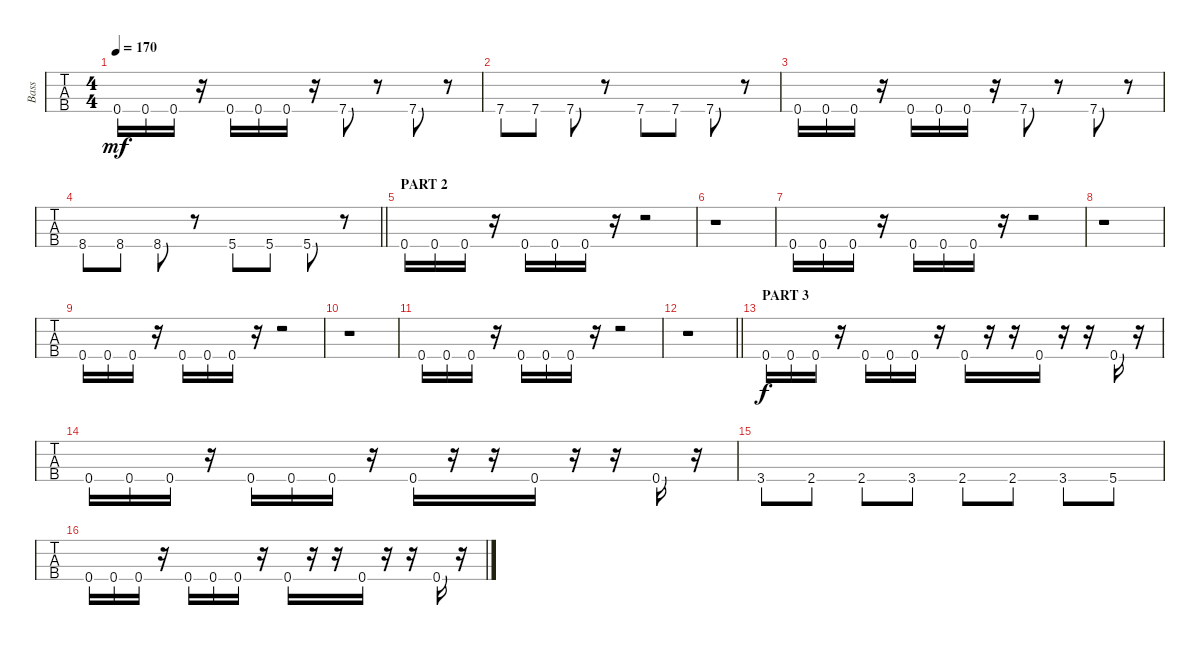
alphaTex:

\track ("Bass" "Bass") {instrument electricbasspick}
\staff {tabs}
\tuning (F2 C2 G1 C1) {hide}
\ts (4 4)
\tempo 170
\clef f4
\ks c
0.4.16{dy mf} 0.4.16 0.4.16 r.16 0.4.16 0.4.16 0.4.16 r.16 7.4.8 r.8 7.4.8 r.8 |
7.4.8 7.4.8 7.4.8 r.8 7.4.8 7.4.8 7.4.8 r.8 |
0.4.16 0.4.16 0.4.16 r.16 0.4.16 0.4.16 0.4.16 r.16 7.4.8 r.8 7.4.8 r.8 |
\barLineRight lightlight
8.4.8 8.4.8 8.4.8 r.8 5.4.8 5.4.8 5.4.8 r.8 |
\section ("" "PART 2")
0.4.16 0.4.16 0.4.16 r.16 0.4.16 0.4.16 0.4.16 r.16 r.2 |
r.1 |
0.4.16 0.4.16 0.4.16 r.16 0.4.16 0.4.16 0.4.16 r.16 r.2 |
r.1 |
0.4.16 0.4.16 0.4.16 r.16 0.4.16 0.4.16 0.4.16 r.16 r.2 |
r.1 |
0.4.16 0.4.16 0.4.16 r.16 0.4.16 0.4.16 0.4.16 r.16 r.2 |
\barLineRight lightlight
r.1 |
\section ("" "PART 3")
0.4.16{dy f} 0.4.16 0.4.16 r.16 0.4.16 0.4.16 0.4.16 r.16 0.4.16 r.16 r.16 0.4.16 r.16 r.16 0.4.16 r.16 |
0.4.16 0.4.16 0.4.16 r.16 0.4.16 0.4.16 0.4.16 r.16 0.4.16 r.16 r.16 0.4.16 r.16 r.16 0.4.16 r.16 |
3.4.8 2.4.8 2.4.8 3.4.8 2.4.8 2.4.8 3.4.8 5.4.8 |
0.4.16 0.4.16 0.4.16 r.16 0.4.16 0.4.16 0.4.16 r.16 0.4.16 r.16 r.16 0.4.16 r.16 r.16 0.4.16 r.16
